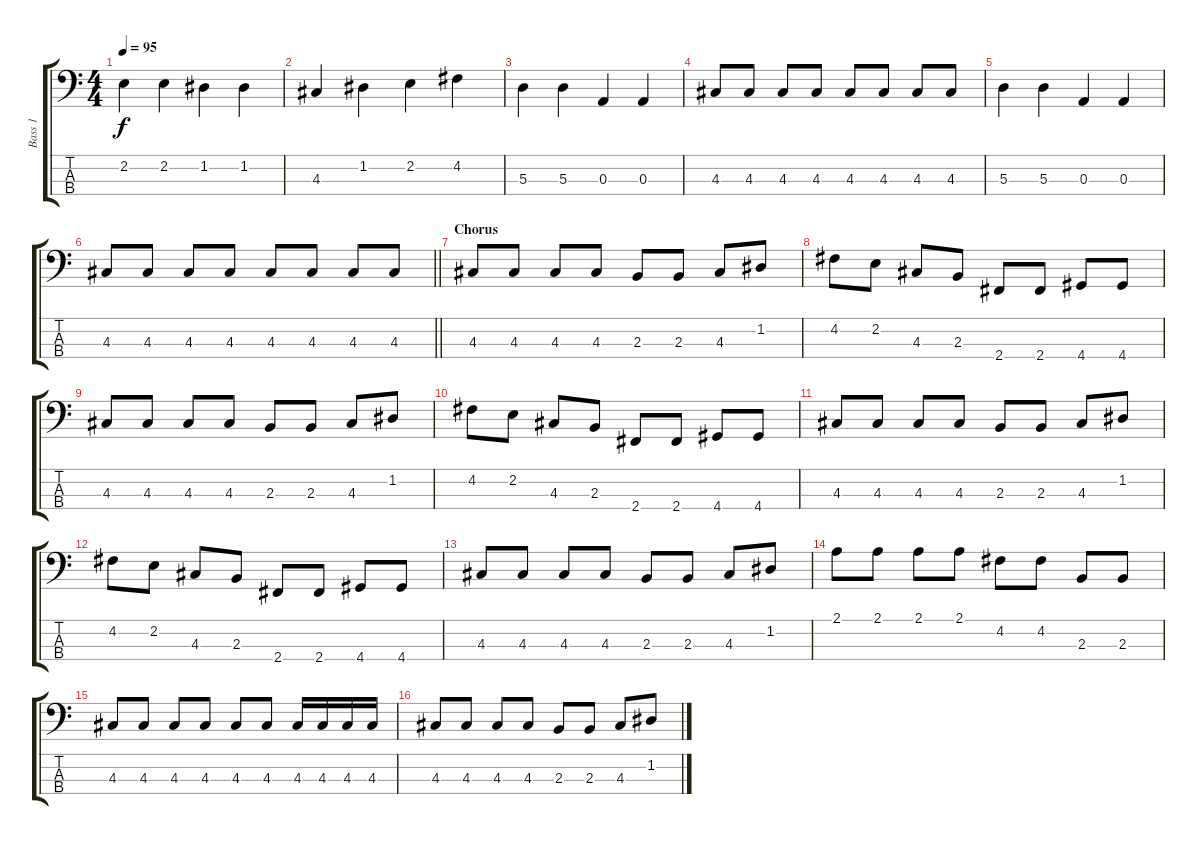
\track ("Bass 1" "Bass 1") {instrument electricbassfinger}
\staff {score tabs}
\tuning (G2 D2 A1 E1) {hide}
\ts (4 4)
\tempo 95
\clef f4
\ks c
2.2.4{dy f} 2.2.4 1.2.4 1.2.4 |
4.3.4 1.2.4 2.2.4 4.2.4 |
5.3.4 5.3.4 0.3.4 0.3.4 |
4.3.8 4.3.8 4.3.8 4.3.8 4.3.8 4.3.8 4.3.8 4.3.8 |
5.3.4 5.3.4 0.3.4 0.3.4 |
\barLineRight lightlight
4.3.8 4.3.8 4.3.8 4.3.8 4.3.8 4.3.8 4.3.8 4.3.8 |
\section ("" "Chorus")
4.3.8 4.3.8 4.3.8 4.3.8 2.3.8 2.3.8 4.3.8 1.2.8 |
4.2.8 2.2.8 4.3.8 2.3.8 2.4.8 2.4.8 4.4.8 4.4.8 |
4.3.8 4.3.8 4.3.8 4.3.8 2.3.8 2.3.8 4.3.8 1.2.8 |
4.2.8 2.2.8 4.3.8 2.3.8 2.4.8 2.4.8 4.4.8 4.4.8 |
4.3.8 4.3.8 4.3.8 4.3.8 2.3.8 2.3.8 4.3.8 1.2.8 |
4.2.8 2.2.8 4.3.8 2.3.8 2.4.8 2.4.8 4.4.8 4.4.8 |
4.3.8 4.3.8 4.3.8 4.3.8 2.3.8 2.3.8 4.3.8 1.2.8 |
2.1.8 2.1.8 2.1.8 2.1.8 4.2.8 4.2.8 2.3.8 2.3.8 |
4.3.8 4.3.8 4.3.8 4.3.8 4.3.8 4.3.8 4.3.16 4.3.16 4.3.16 4.3.16 |
4.3.8 4.3.8 4.3.8 4.3.8 2.3.8 2.3.8 4.3.8 1.2.8
